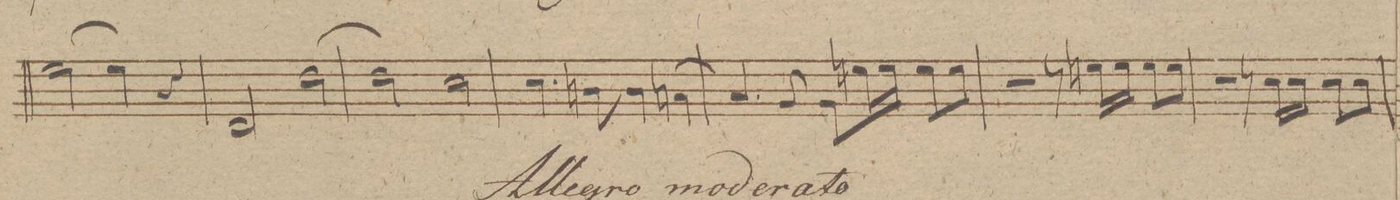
**kern	**dynam
*I"Fagotto 1mo	*
*clefF4	*
*k[f#c#g#d#]	*
*met(c)	*
*M4/4	*
[2G#\	.
4G#\]	.
4r	.
=18	=18
2FF#/	.
[2F#\	.
=19	=19
2F#\]	.
2E\	.
=20	=20
4.E\	.
8Dn\	.
4D\	.
[4Cn\	.
=21	=21
4.Cn/]	.
8BB/	.
8BB/L	.
16Gn\L	.
16G\JJ	.
8G\L	.
8G\J	.
=22	=22
2r	.
8r	.
16Gn\LL	.
16G\JJ	.
8G\L	.
8G\J	.
=23	=23
2r	.
8r	.
16E\LL	.
16E\JJ	.
8E\L	.
8E\J	.
=24	=24
*-	*-
